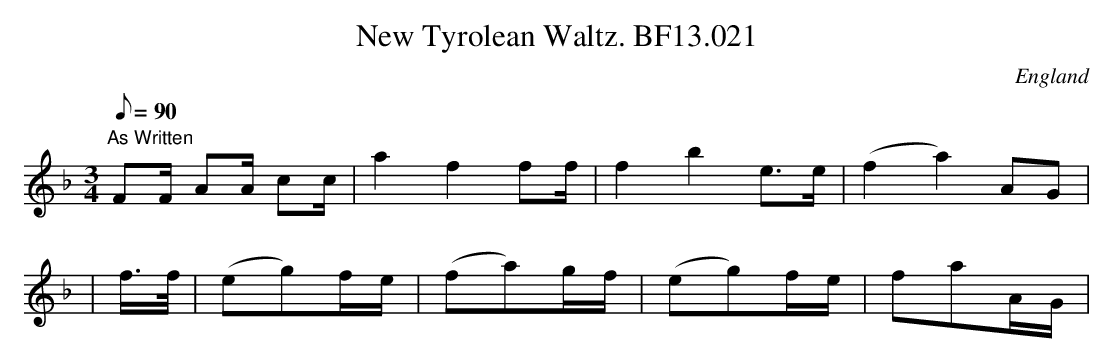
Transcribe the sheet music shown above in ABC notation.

X:1
T:New Tyrolean Waltz. BF13.021
M:3/4
L:1/8
Q:90
O:England
K:F major
"As Written"FF/2 AA/2 cc/2|a2f2ff/2|f2b2e>e|(f2a2)AG|!
L:1/16 F3F  A3A2 c3c|L:1/8 a2f2f>f|g2b2e>e|f4|!
|f>f|(e2g2)fe|(f2a2)gf|(e2g2)fe|f2a2AG|!
L:1/16 F3F A3A2 c3c| a4f4f3f2|L:1/8 g2b2e2|f4:||
